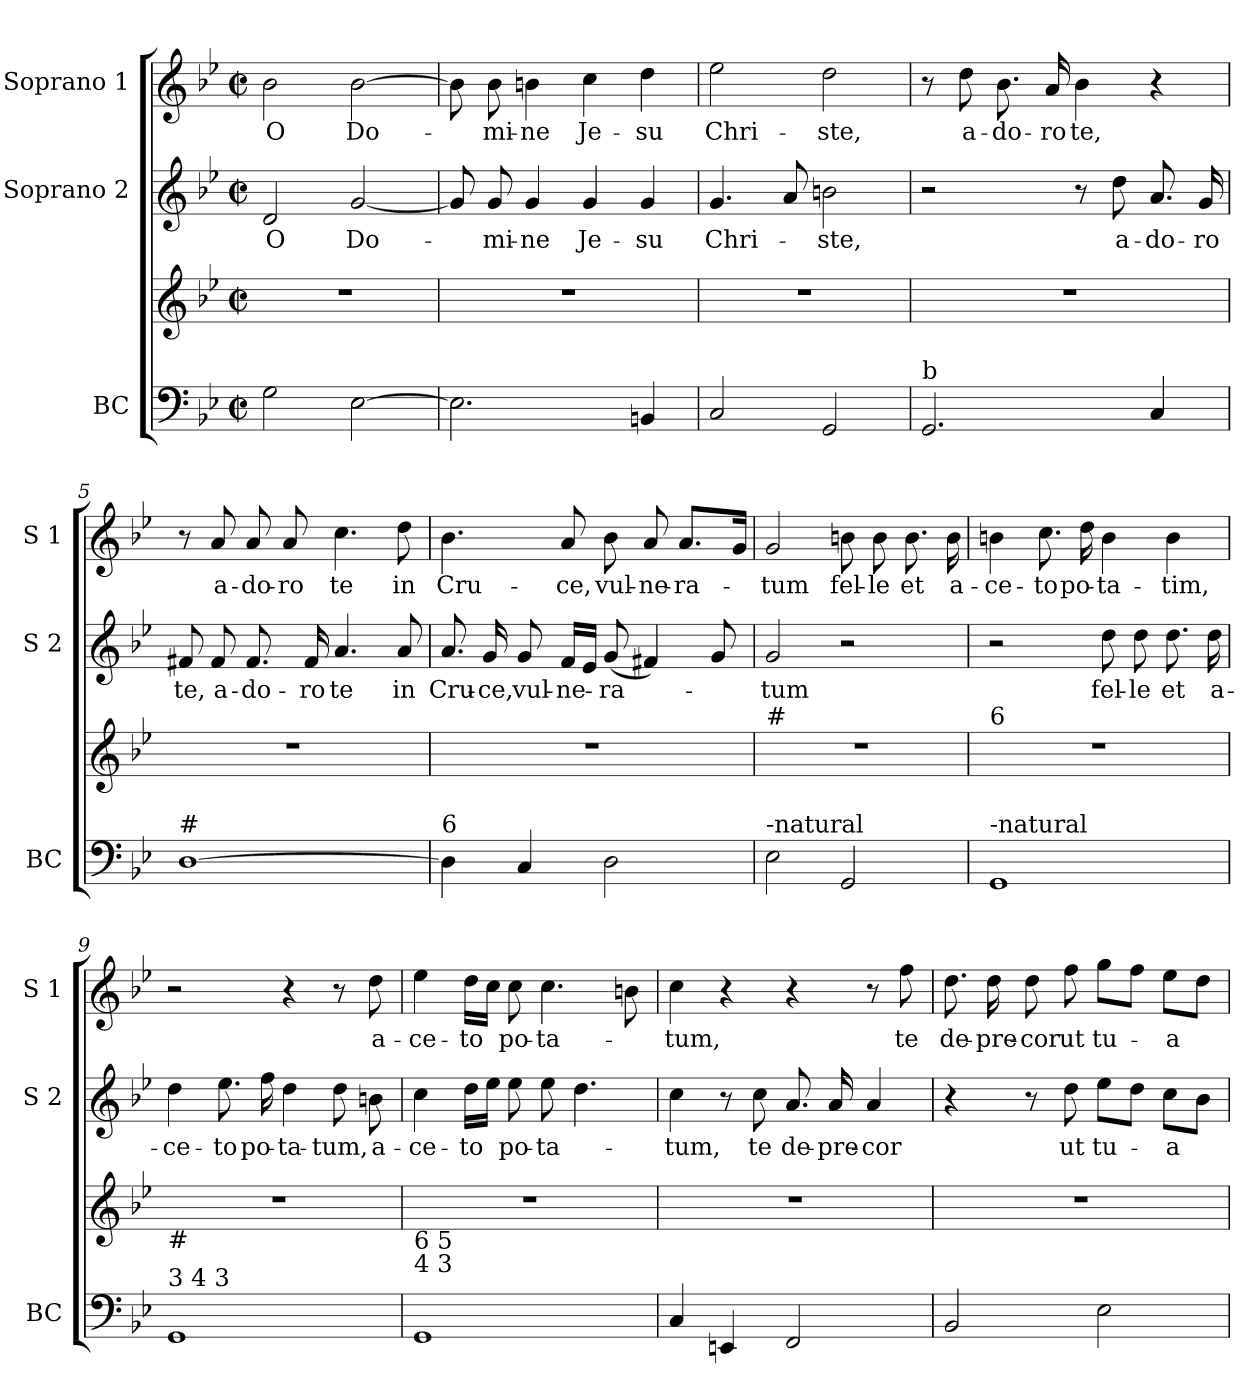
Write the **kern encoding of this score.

**kern	**kern	**kern	**text	**kern	**text
*part3	*part3	*part2	*part2	*part1	*part1
*staff4	*staff3	*staff2	*staff2	*staff1	*staff1
*I"BC	*	*I"Soprano 2	*	*I"Soprano 1	*
*I'BC	*	*I'S 2	*	*I'S 1	*
*clefF4	*clefG2	*clefG2	*	*clefG2	*
*k[b-e-]	*k[b-e-]	*k[b-e-]	*	*k[b-e-]	*
*B-:	*B-:	*B-:	*	*B-:	*
*M2/2	*M2/2	*M2/2	*	*M2/2	*
*met(c|)	*met(c|)	*met(c|)	*	*met(c|)	*
=1	=1	=1	=1	=1	=1
!	!	!	!LO:LY:b	!	!LO:LY:b
2G\	1r	2d/	O	2b-\	O
!	!	!	!LO:LY:b	!	!LO:LY:b
[2E-\	.	[2g/	Do-	[2b-\	Do-
=2	=2	=2	=2	=2	=2
2.E-\]	1r	8g/]	.	8b-\]	.
!	!	!	!LO:LY:b	!	!LO:LY:b
.	.	8g/	-mi-	8b-\	-mi-
!	!	!	!LO:LY:b	!	!LO:LY:b
.	.	4g/	-ne	4bn\	-ne
!	!	!	!LO:LY:b	!	!LO:LY:b
.	.	4g/	Je-	4cc\	Je-
!	!	!	!LO:LY:b	!	!LO:LY:b
4BBn/	.	4g/	-su	4dd\	-su
=3	=3	=3	=3	=3	=3
!	!	!	!LO:LY:b	!	!LO:LY:b
2C/	1r	4.g/	Chri-	2ee-\	Chri-
.	.	8a/	.	.	.
!	!	!	!LO:LY:b	!	!LO:LY:b
2GG/	.	2bn\	-ste,	2dd\	-ste,
=4	=4	=4	=4	=4	=4
!LO:TX:a:t=b	!	!	!	!	!
2.GG/	1r	2r	.	8r	.
!	!	!	!	!	!LO:LY:b
.	.	.	.	8dd\	a-
!	!	!	!	!	!LO:LY:b
.	.	.	.	8.b-\	-do-
!	!	!	!	!	!LO:LY:b
.	.	.	.	16a/	-ro
!	!	!	!	!	!LO:LY:b
.	.	8r	.	4b-\	te,
!	!	!	!LO:LY:b	!	!
.	.	8dd\	a-	.	.
!	!	!	!LO:LY:b	!	!
4C/	.	8.a/	-do-	4r	.
!	!	!	!LO:LY:b	!	!
.	.	16g/	-ro	.	.
!!LO:LB:g=z
=5	=5	=5	=5	=5	=5
!LO:TX:a:t=#	!	!	!	!	!
!	!	!	!LO:LY:b	!	!
[1D	1r	8f#X/	te,	8r	.
!	!	!	!LO:LY:b	!	!LO:LY:b
.	.	8f#/	a-	8a/	a-
!	!	!	!LO:LY:b	!	!LO:LY:b
.	.	8.f#/	-do-	8a/	-do-
!	!	!	!	!	!LO:LY:b
.	.	.	.	8a/	-ro
!	!	!	!LO:LY:b	!	!
.	.	16f#/	-ro	.	.
!	!	!	!LO:LY:b	!	!LO:LY:b
.	.	4.a/	te	4.cc\	te
!	!	!	!LO:LY:b	!	!LO:LY:b
.	.	8a/	in	8dd\	in
=6	=6	=6	=6	=6	=6
!LO:TX:a:t=6	!	!	!	!	!
!	!	!	!LO:LY:b	!	!LO:LY:b
4D\]	1r	8.a/	Cru-	4.b-\	Cru-
!	!	!	!LO:LY:b	!	!
.	.	16g/	-ce,	.	.
!	!	!	!LO:LY:b	!	!
4C/	.	8g/	vul-	.	.
!	!	!	!LO:LY:b	!	!LO:LY:b
.	.	16f/LL	-ne-	8a/	-ce,
.	.	16e-/JJ	.	.	.
!	!	!	!LO:LY:b	!	!LO:LY:b
2D\	.	(<8g/	-ra-	8b-\	vul-
!	!	!	!	!	!LO:LY:b
.	.	4f#X/)	.	8a/	-ne-
!	!	!	!	!	!LO:LY:b
.	.	.	.	8.a/L	-ra-
.	.	8g/	.	.	.
.	.	.	.	16g/Jk	.
=7	=7	=7	=7	=7	=7
!	!LO:TX:a:t=#	!	!	!	!
!LO:TX:a:t=-natural	!	!	!	!	!
!	!	!	!LO:LY:b	!	!LO:LY:b
2E-\	1r	2g/	-tum	2g/	-tum
!	!	!	!	!	!LO:LY:b
2GG/	.	2r	.	8bn\	fel-
!	!	!	!	!	!LO:LY:b
.	.	.	.	8b\	-le
!	!	!	!	!	!LO:LY:b
.	.	.	.	8.b\	et
!	!	!	!	!	!LO:LY:b
.	.	.	.	16b\	a-
=8	=8	=8	=8	=8	=8
!	!LO:TX:a:t=6	!	!	!	!
!LO:TX:a:t=-natural	!	!	!	!	!
!	!	!	!	!	!LO:LY:b
1GG	1r	2r	.	4bn\	-ce-
!	!	!	!	!	!LO:LY:b
.	.	.	.	8.cc\	-to
!	!	!	!	!	!LO:LY:b
.	.	.	.	16dd\	po-
!	!	!	!LO:LY:b	!	!LO:LY:b
.	.	8dd\	fel-	4b\	-ta-
!	!	!	!LO:LY:b	!	!
.	.	8dd\	-le	.	.
!	!	!	!LO:LY:b	!	!LO:LY:b
.	.	8.dd\	et	4b\	-tim,
!	!	!	!LO:LY:b	!	!
.	.	16dd\	a-	.	.
!!LO:LB:g=z
=9	=9	=9	=9	=9	=9
!	!LO:TX:b:t=#	!	!	!	!
!LO:TX:a:t=3   4   3	!	!	!	!	!
!	!	!	!LO:LY:b	!	!
1GG	1r	4dd\	-ce-	2r	.
!	!	!	!LO:LY:b	!	!
.	.	8.ee-\	-to	.	.
!	!	!	!LO:LY:b	!	!
.	.	16ff\	po-	.	.
!	!	!	!LO:LY:b	!	!
.	.	4dd\	-ta-	4r	.
!	!	!	!LO:LY:b	!	!
.	.	8dd\	-tum,	8r	.
!	!	!	!LO:LY:b	!	!LO:LY:b
.	.	8bn\	a-	8dd\	a-
=10	=10	=10	=10	=10	=10
!	!LO:TX:b:t=6              5\n4               3	!	!	!	!
!	!	!	!LO:LY:b	!	!LO:LY:b
1GG	1r	4cc\	-ce-	4ee-\	-ce-
!	!	!	!LO:LY:b	!	!LO:LY:b
.	.	16dd\LL	-to	16dd\LL	-to
.	.	16ee-\JJ	.	16cc\JJ	.
!	!	!	!LO:LY:b	!	!LO:LY:b
.	.	8ee-\	po-	8cc\	po-
!	!	!	!LO:LY:b	!	!LO:LY:b
.	.	8ee-\	-ta-	4.cc\	-ta-
.	.	4.dd\	.	.	.
.	.	.	.	8bn\	.
=11	=11	=11	=11	=11	=11
!	!	!	!LO:LY:b	!	!LO:LY:b
4C/	1r	4cc\	-tum,	4cc\	-tum,
4EEn/	.	8r	.	4r	.
!	!	!	!LO:LY:b	!	!
.	.	8cc\	te	.	.
!	!	!	!LO:LY:b	!	!
2FF/	.	8.a/	de-	4r	.
!	!	!	!LO:LY:b	!	!
.	.	16a/	-pre-	.	.
!	!	!	!LO:LY:b	!	!
.	.	4a/	-cor	8r	.
!	!	!	!	!	!LO:LY:b
.	.	.	.	8ff\	te
=12	=12	=12	=12	=12	=12
!	!	!	!	!	!LO:LY:b
2BB-/	1r	4r	.	8.dd\	de-
!	!	!	!	!	!LO:LY:b
.	.	.	.	16dd\	-pre-
!	!	!	!	!	!LO:LY:b
.	.	8r	.	8dd\	-cor
!	!	!	!LO:LY:b	!	!LO:LY:b
.	.	8dd\	ut	8ff\	ut
!	!	!	!LO:LY:b	!	!LO:LY:b
2E-\	.	8ee-\L	tu-	8gg\L	tu-
.	.	8dd\J	.	8ff\J	.
!	!	!	!LO:LY:b	!	!LO:LY:b
.	.	8cc\L	-a	8ee-\L	-a
.	.	8b-\J	.	8dd\J	.
=	=	=	=	=	=
*-	*-	*-	*-	*-	*-
